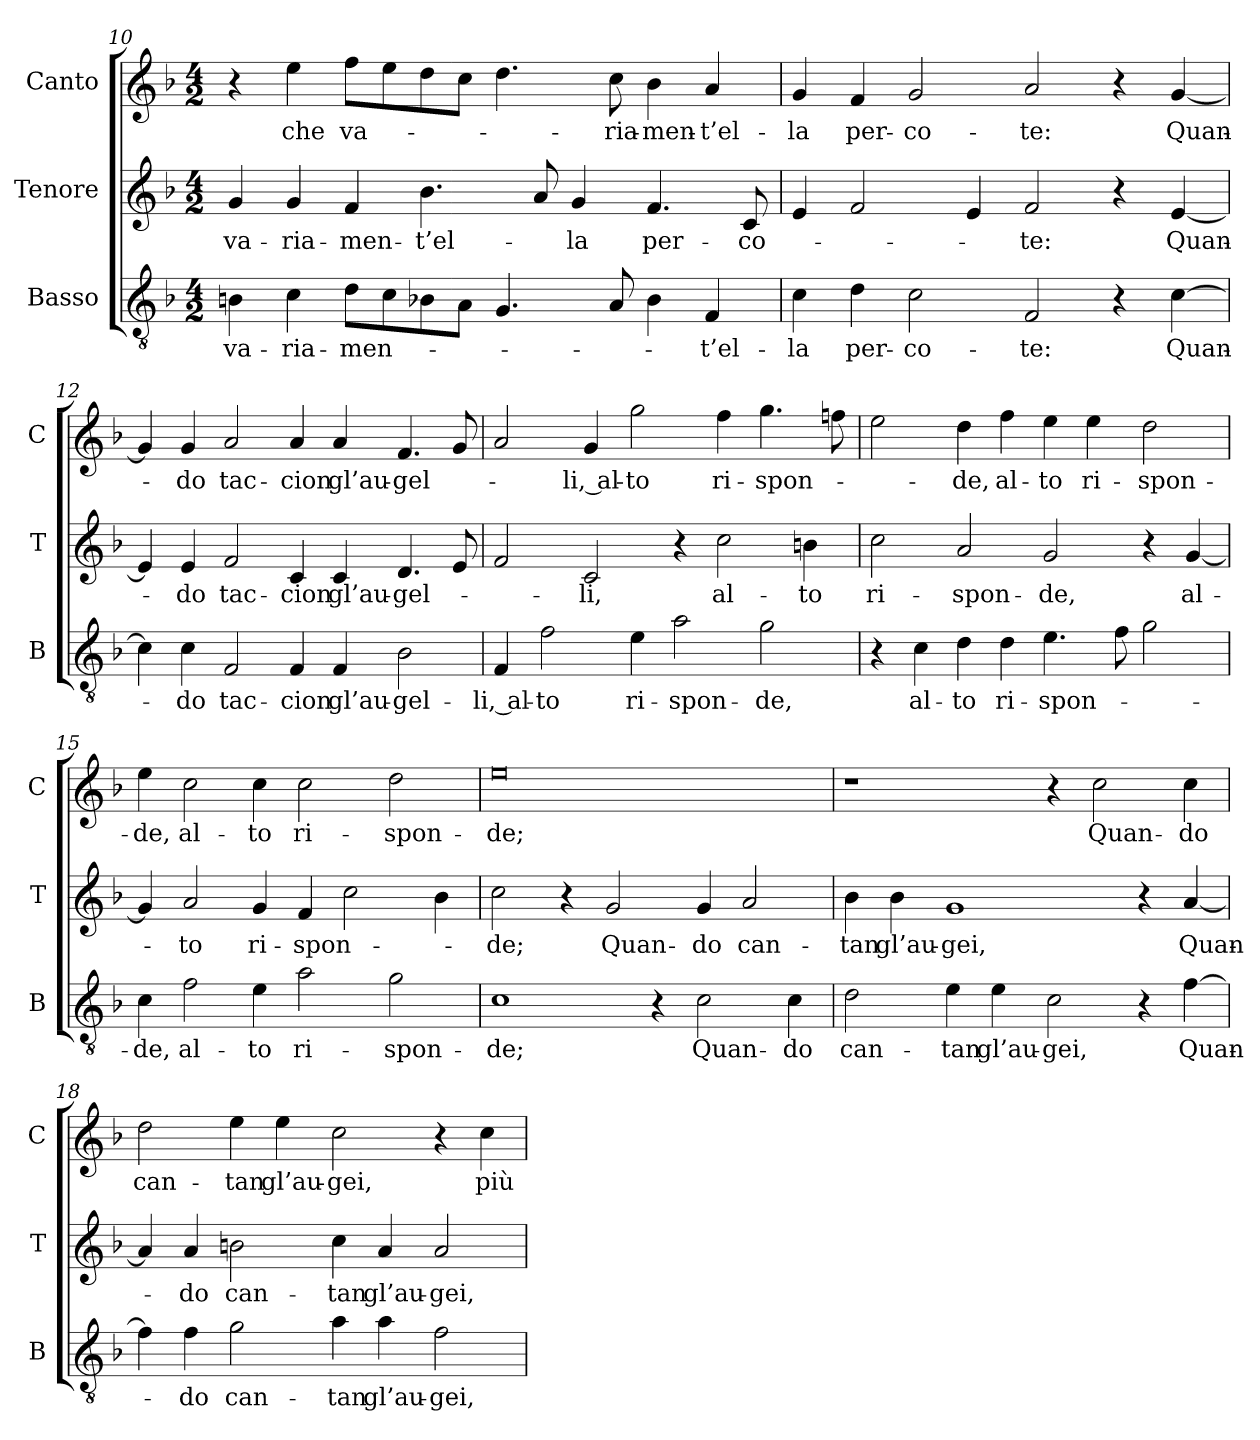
**kern	**text	**kern	**text	**kern	**text
*part3	*part3	*part2	*part2	*part1	*part1
*staff3	*staff3	*staff2	*staff2	*staff1	*staff1
*I"Basso	*	*I"Tenore	*	*I"Canto	*
*I'B	*	*I'T	*	*I'C	*
*clefGv2	*	*clefG2	*	*clefG2	*
*k[b-]	*	*k[b-]	*	*k[b-]	*
*F:	*	*F:	*	*F:	*
*M4/2	*	*M4/2	*	*M4/2	*
=10	=10	=10	=10	=10	=10
4Bn	va-	4g	va-	4r	.
4c	-ria-	4g	-ria-	4ee	che
8dL	-men-	4f	-men-	8ffL	va-
8c	.	.	.	8ee	.
8B-X	.	4.b-	-t’el-	8dd	.
8AJ	.	.	.	8ccJ	.
4.G	.	.	.	4.dd	.
.	.	8a	.	.	.
.	.	4g	-la	.	.
8A	.	.	.	8cc	-ria-
4B-	.	4.f	per-	4b-	-men-
4F	-t’el-	.	.	4a	-t’el-
.	.	8c	-co-	.	.
=11	=11	=11	=11	=11	=11
4c	-la	4e	.	4g	-la
4d	per-	2f	.	4f	per-
2c	-co-	.	.	2g	-co-
.	.	4e	.	.	.
2F	-te:	2f	-te:	2a	-te:
4r	.	4r	.	4r	.
[4c	Quan-	[4e	Quan-	[4g	Quan-
=12	=12	=12	=12	=12	=12
4c]	.	4e]	.	4g]	.
4c	-do	4e	-do	4g	-do
2F	tac-	2f	tac-	2a	tac-
4F	-cion	4c	-cion	4a	-cion
4F	gl’au-	4c	gl’au-	4a	gl’au-
2B-	-gel-	4.d	-gel-	4.f	-gel-
.	.	8e	.	8g	.
=13	=13	=13	=13	=13	=13
4F	-li, al-	2f	.	2a	.
2f	-to	.	.	.	.
.	.	2c	-li,	4g	-li, al-
4e	ri-	.	.	2gg	-to
2a	-spon-	4r	.	.	.
.	.	2cc	al-	4ff	ri-
2g	-de,	.	.	4.gg	-spon-
.	.	4bn	-to	.	.
.	.	.	.	8ffn	.
=14	=14	=14	=14	=14	=14
4r	.	2cc	ri-	2ee	.
4c	al-	.	.	.	.
4d	-to	2a	-spon-	4dd	-de,
4d	ri-	.	.	4ff	al-
4.e	-spon-	2g	-de,	4ee	-to
.	.	.	.	4ee	ri-
8f	.	.	.	.	.
2g	.	4r	.	2dd	-spon-
.	.	[4g	al-	.	.
=15	=15	=15	=15	=15	=15
4c	-de,	4g]	.	4ee	-de,
2f	al-	2a	-to	2cc	al-
4e	-to	4g	ri-	4cc	-to
2a	ri-	4f	-spon-	2cc	ri-
.	.	2cc	.	.	.
2g	-spon-	.	.	2dd	-spon-
.	.	4b-	.	.	.
=16	=16	=16	=16	=16	=16
1c	-de;	2cc	-de;	0ee	-de;
.	.	4r	.	.	.
.	.	2g	Quan-	.	.
4r	.	.	.	.	.
2c	Quan-	4g	-do	.	.
.	.	2a	can-	.	.
4c	-do	.	.	.	.
=17	=17	=17	=17	=17	=17
2d	can-	4b-	-tan	1r	.
.	.	4b-	gl’au-	.	.
4e	-tan	1g	-gei,	.	.
4e	gl’au-	.	.	.	.
2c	-gei,	.	.	4r	.
.	.	.	.	2cc	Quan-
4r	.	4r	.	.	.
[4f	Quan-	[4a	Quan-	4cc	-do
=18	=18	=18	=18	=18	=18
4f]	.	4a]	.	2dd	can-
4f	-do	4a	-do	.	.
2g	can-	2bn	can-	4ee	-tan
.	.	.	.	4ee	gl’au-
4a	-tan	4cc	-tan	2cc	-gei,
4a	gl’au-	4a	gl’au-	.	.
2f	-gei,	2a	-gei,	4r	.
.	.	.	.	4cc	più
=	=	=	=	=	=
*-	*-	*-	*-	*-	*-
